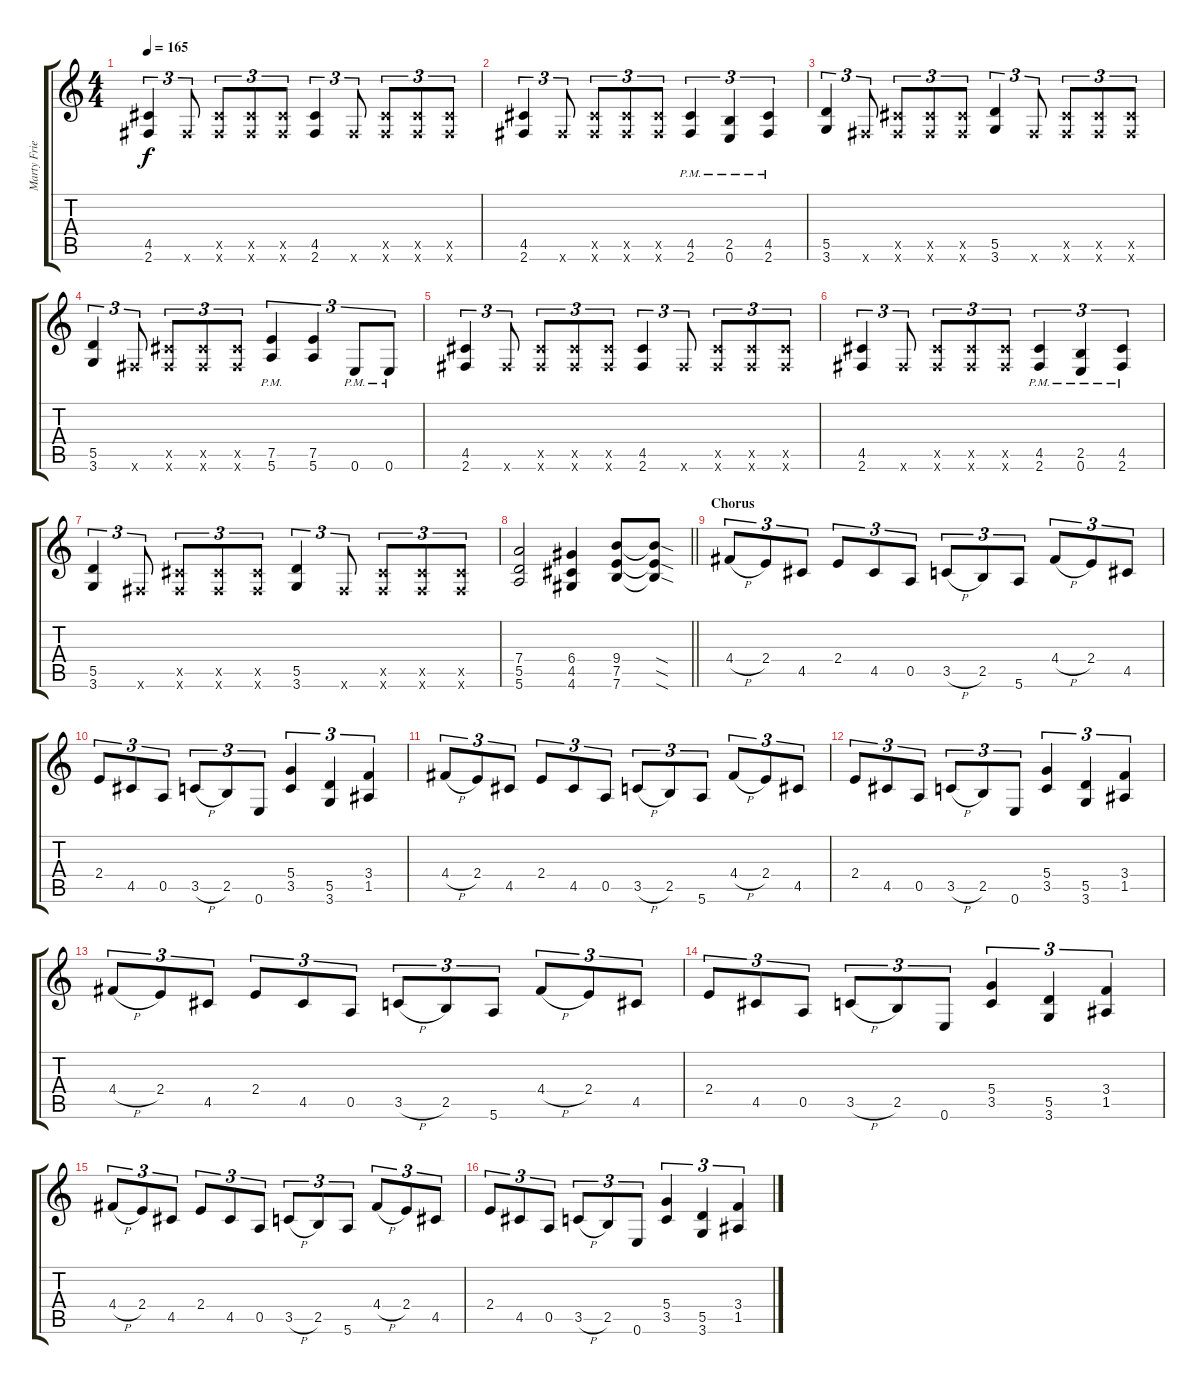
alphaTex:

\track ("Marty Friedman" "Marty Frie") {instrument distortionguitar}
\staff {score tabs}
\tuning (E4 B3 G3 D3 A2 E2) {hide}
\ts (4 4)
\tempo 165
\clef g2
\ks c
(4.5 2.6).4{tu (3 2) dy f} 2.6{x}.8{tu (3 2)} (4.5{x} 2.6{x}).8{tu (3 2)} (4.5{x} 2.6{x}).8{tu (3 2)} (4.5{x} 2.6{x}).8{tu (3 2)} (4.5 2.6).4{tu (3 2)} 2.6{x}.8{tu (3 2)} (4.5{x} 2.6{x}).8{tu (3 2)} (4.5{x} 2.6{x}).8{tu (3 2)} (4.5{x} 2.6{x}).8{tu (3 2)} |
(4.5 2.6).4{tu (3 2)} 2.6{x}.8{tu (3 2)} (4.5{x} 2.6{x}).8{tu (3 2)} (4.5{x} 2.6{x}).8{tu (3 2)} (4.5{x} 2.6{x}).8{tu (3 2)} (4.5{pm} 2.6{pm}).4{tu (3 2)} (2.5{pm} 0.6{pm}).4{tu (3 2)} (4.5{pm} 2.6{pm}).4{tu (3 2)} |
(5.5 3.6).4{tu (3 2)} 2.6{x}.8{tu (3 2)} (4.5{x} 2.6{x}).8{tu (3 2)} (4.5{x} 2.6{x}).8{tu (3 2)} (4.5{x} 2.6{x}).8{tu (3 2)} (5.5 3.6).4{tu (3 2)} 2.6{x}.8{tu (3 2)} (4.5{x} 2.6{x}).8{tu (3 2)} (4.5{x} 2.6{x}).8{tu (3 2)} (4.5{x} 2.6{x}).8{tu (3 2)} |
(5.5 3.6).4{tu (3 2)} 2.6{x}.8{tu (3 2)} (4.5{x} 2.6{x}).8{tu (3 2)} (4.5{x} 2.6{x}).8{tu (3 2)} (4.5{x} 2.6{x}).8{tu (3 2)} (7.5{pm} 5.6{pm}).4{tu (3 2)} (7.5 5.6).4{tu (3 2)} 0.6{pm}.8{tu (3 2)} 0.6{pm}.8{tu (3 2)} |
(4.5 2.6).4{tu (3 2)} 2.6{x}.8{tu (3 2)} (4.5{x} 2.6{x}).8{tu (3 2)} (4.5{x} 2.6{x}).8{tu (3 2)} (4.5{x} 2.6{x}).8{tu (3 2)} (4.5 2.6).4{tu (3 2)} 2.6{x}.8{tu (3 2)} (4.5{x} 2.6{x}).8{tu (3 2)} (4.5{x} 2.6{x}).8{tu (3 2)} (4.5{x} 2.6{x}).8{tu (3 2)} |
(4.5 2.6).4{tu (3 2)} 2.6{x}.8{tu (3 2)} (4.5{x} 2.6{x}).8{tu (3 2)} (4.5{x} 2.6{x}).8{tu (3 2)} (4.5{x} 2.6{x}).8{tu (3 2)} (4.5{pm} 2.6{pm}).4{tu (3 2)} (2.5{pm} 0.6{pm}).4{tu (3 2)} (4.5{pm} 2.6{pm}).4{tu (3 2)} |
(5.5 3.6).4{tu (3 2)} 2.6{x}.8{tu (3 2)} (4.5{x} 2.6{x}).8{tu (3 2)} (4.5{x} 2.6{x}).8{tu (3 2)} (4.5{x} 2.6{x}).8{tu (3 2)} (5.5 3.6).4{tu (3 2)} 2.6{x}.8{tu (3 2)} (4.5{x} 2.6{x}).8{tu (3 2)} (4.5{x} 2.6{x}).8{tu (3 2)} (4.5{x} 2.6{x}).8{tu (3 2)} |
\barLineRight lightlight
(7.4 5.5 5.6).2 (6.4 4.5 4.6).4 (9.4 7.5 7.6).8 (9.4{sod t} 7.5{sod t} 7.6{sod t}).8 |
\section ("" "Chorus")
4.4{h}.8{tu (3 2)} 2.4.8{tu (3 2)} 4.5.8{tu (3 2)} 2.4.8{tu (3 2)} 4.5.8{tu (3 2)} 0.5.8{tu (3 2)} 3.5{h}.8{tu (3 2)} 2.5.8{tu (3 2)} 5.6.8{tu (3 2)} 4.4{h}.8{tu (3 2)} 2.4.8{tu (3 2)} 4.5.8{tu (3 2)} |
2.4.8{tu (3 2)} 4.5.8{tu (3 2)} 0.5.8{tu (3 2)} 3.5{h}.8{tu (3 2)} 2.5.8{tu (3 2)} 0.6.8{tu (3 2)} (5.4 3.5).4{tu (3 2)} (5.5 3.6).4{tu (3 2)} (3.4 1.5).4{tu (3 2)} |
4.4{h}.8{tu (3 2)} 2.4.8{tu (3 2)} 4.5.8{tu (3 2)} 2.4.8{tu (3 2)} 4.5.8{tu (3 2)} 0.5.8{tu (3 2)} 3.5{h}.8{tu (3 2)} 2.5.8{tu (3 2)} 5.6.8{tu (3 2)} 4.4{h}.8{tu (3 2)} 2.4.8{tu (3 2)} 4.5.8{tu (3 2)} |
2.4.8{tu (3 2)} 4.5.8{tu (3 2)} 0.5.8{tu (3 2)} 3.5{h}.8{tu (3 2)} 2.5.8{tu (3 2)} 0.6.8{tu (3 2)} (5.4 3.5).4{tu (3 2)} (5.5 3.6).4{tu (3 2)} (3.4 1.5).4{tu (3 2)} |
4.4{h}.8{tu (3 2)} 2.4.8{tu (3 2)} 4.5.8{tu (3 2)} 2.4.8{tu (3 2)} 4.5.8{tu (3 2)} 0.5.8{tu (3 2)} 3.5{h}.8{tu (3 2)} 2.5.8{tu (3 2)} 5.6.8{tu (3 2)} 4.4{h}.8{tu (3 2)} 2.4.8{tu (3 2)} 4.5.8{tu (3 2)} |
2.4.8{tu (3 2)} 4.5.8{tu (3 2)} 0.5.8{tu (3 2)} 3.5{h}.8{tu (3 2)} 2.5.8{tu (3 2)} 0.6.8{tu (3 2)} (5.4 3.5).4{tu (3 2)} (5.5 3.6).4{tu (3 2)} (3.4 1.5).4{tu (3 2)} |
4.4{h}.8{tu (3 2)} 2.4.8{tu (3 2)} 4.5.8{tu (3 2)} 2.4.8{tu (3 2)} 4.5.8{tu (3 2)} 0.5.8{tu (3 2)} 3.5{h}.8{tu (3 2)} 2.5.8{tu (3 2)} 5.6.8{tu (3 2)} 4.4{h}.8{tu (3 2)} 2.4.8{tu (3 2)} 4.5.8{tu (3 2)} |
2.4.8{tu (3 2)} 4.5.8{tu (3 2)} 0.5.8{tu (3 2)} 3.5{h}.8{tu (3 2)} 2.5.8{tu (3 2)} 0.6.8{tu (3 2)} (5.4 3.5).4{tu (3 2)} (5.5 3.6).4{tu (3 2)} (3.4 1.5).4{tu (3 2)}
